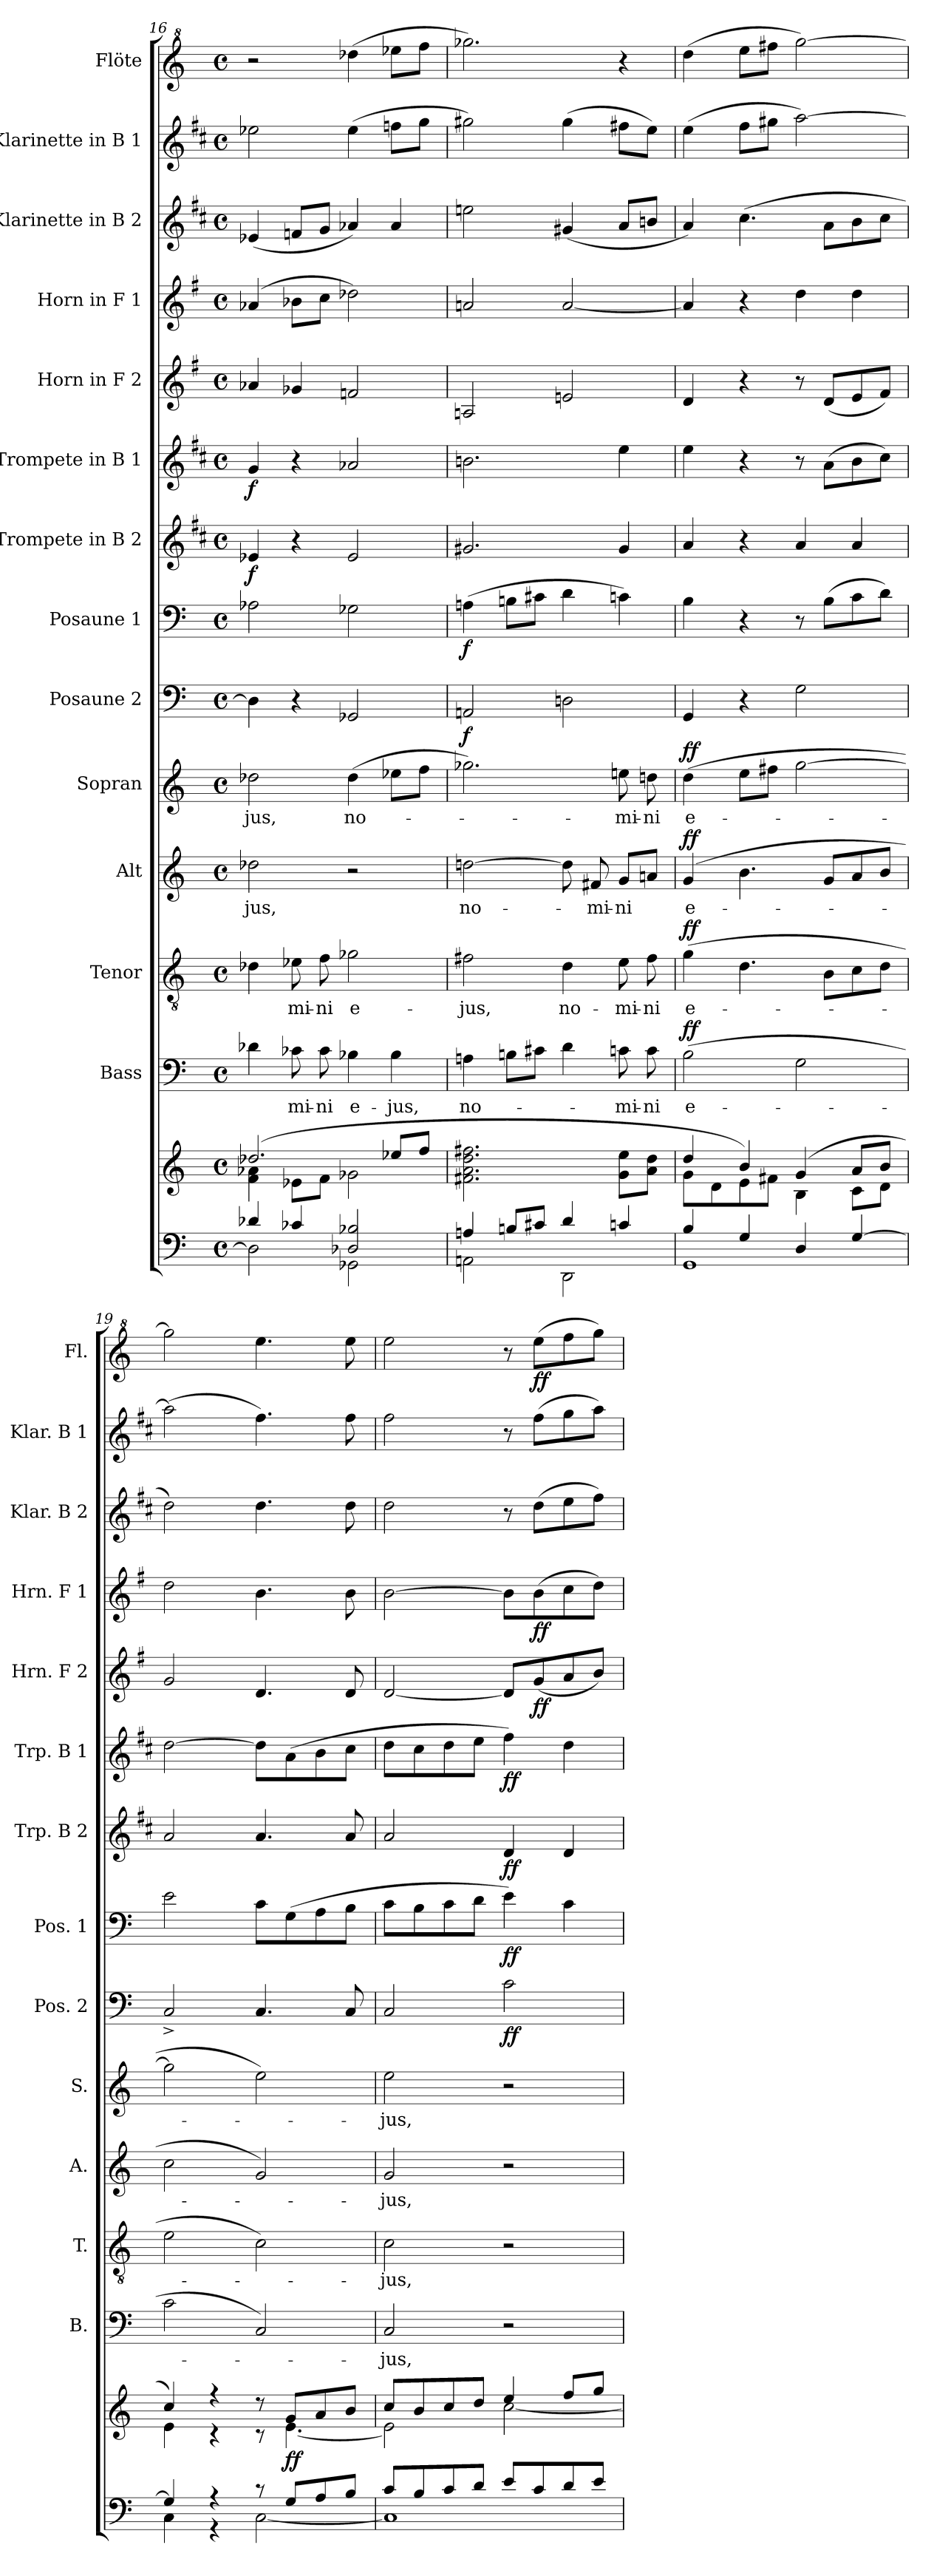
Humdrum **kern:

**kern	**kern	**dynam	**kern	**text	**dynam	**kern	**text	**dynam	**kern	**text	**dynam	**kern	**text	**dynam	**kern	**dynam	**kern	**dynam	**kern	**dynam	**kern	**dynam	**kern	**dynam	**kern	**dynam	**kern	**kern	**kern	**dynam
*part14	*part14	*part14	*part13	*part13	*part13	*part12	*part12	*part12	*part11	*part11	*part11	*part10	*part10	*part10	*part9	*part9	*part8	*part8	*part7	*part7	*part6	*part6	*part5	*part5	*part4	*part4	*part3	*part2	*part1	*part1
*staff15	*staff14	*staff14/15	*staff13	*staff13	*staff13	*staff12	*staff12	*staff12	*staff11	*staff11	*staff11	*staff10	*staff10	*staff10	*staff9	*staff9	*staff8	*staff8	*staff7	*staff7	*staff6	*staff6	*staff5	*staff5	*staff4	*staff4	*staff3	*staff2	*staff1	*staff1
*	*	*	*I"Bass	*	*	*I"Tenor	*	*	*I"Alt	*	*	*I"Sopran	*	*	*I"Posaune 2	*	*I"Posaune 1	*	*I"Trompete in B 2	*	*I"Trompete in B 1	*	*I"Horn in F 2	*	*I"Horn in F 1	*	*I"Klarinette in B 2	*I"Klarinette in B 1	*I"Flöte	*
*	*	*	*I'B.	*	*	*I'T.	*	*	*I'A.	*	*	*I'S.	*	*	*I'Pos. 2	*	*I'Pos. 1	*	*I'Trp. B 2	*	*I'Trp. B 1	*	*I'Hrn. F 2	*	*I'Hrn. F 1	*	*I'Klar. B 2	*I'Klar. B 1	*I'Fl.	*
*clefF4	*clefG2	*	*clefF4	*	*	*clefGv2	*	*	*clefG2	*	*	*clefG2	*	*	*clefF4	*	*clefF4	*	*clefG2	*	*clefG2	*	*clefG2	*	*clefG2	*	*clefG2	*clefG2	*clefG^2	*
*	*	*	*	*	*	*	*	*	*	*	*	*	*	*	*	*	*	*	*ITrd1c2	*	*ITrd1c2	*	*ITrd4c7	*	*ITrd4c7	*	*ITrd1c2	*ITrd1c2	*	*
*k[]	*k[]	*	*k[]	*	*	*k[]	*	*	*k[]	*	*	*k[]	*	*	*k[]	*	*k[]	*	*k[]	*	*k[]	*	*k[]	*	*k[]	*	*k[]	*k[]	*k[]	*
*C:	*C:	*	*C:	*	*	*C:	*	*	*C:	*	*	*C:	*	*	*C:	*	*C:	*	*C:	*	*C:	*	*C:	*	*C:	*	*C:	*C:	*C:	*
*M4/4	*M4/4	*	*M4/4	*	*	*M4/4	*	*	*M4/4	*	*	*M4/4	*	*	*M4/4	*	*M4/4	*	*M4/4	*	*M4/4	*	*M4/4	*	*M4/4	*	*M4/4	*M4/4	*M4/4	*
*met(c)	*met(c)	*	*met(c)	*	*	*met(c)	*	*	*met(c)	*	*	*met(c)	*	*	*met(c)	*	*met(c)	*	*met(c)	*	*met(c)	*	*met(c)	*	*met(c)	*	*met(c)	*met(c)	*met(c)	*
=16	=16	=16	=16	=16	=16	=16	=16	=16	=16	=16	=16	=16	=16	=16	=16	=16	=16	=16	=16	=16	=16	=16	=16	=16	=16	=16	=16	=16	=16	=16
*^	*^	*	*	*	*	*	*	*	*	*	*	*	*	*	*	*	*	*	*	*	*	*	*	*	*	*	*	*	*	*
!	!	!	!	!	!	!	!	!	!	!	!	!LO:LY:b	!	!	!LO:LY:b	!	!	!	!	!	!	!LO:DY:b	!	!LO:DY:b	!	!	!	!	!	!	!	!
4d-X/	2D-\]	(2.dd-X/	4f\ 4a-X\	.	4d-X\	.	.	4d-X\	.	.	2dd-X\	-jus,	.	2dd-X\	-jus,	.	4D-\]	.	2A-X\	.	4d-X/	f	4f/	f	4d-X/	.	(4d-X/	.	(<4d-X/	2dd-X\	2r	.
!	!	!	!	!	!	!LO:LY:b	!	!	!LO:LY:b	!	!	!	!	!	!	!	!	!	!	!	!	!	!	!	!	!	!	!	!	!	!	!
4c-X/	.	.	8e-X\L	.	8c-X\	-mi-	.	8e-X\	-mi-	.	.	.	.	.	.	.	4r	.	.	.	4r	.	4r	.	4c-X/	.	8e-X\L	.	8e-X/L	.	.	.
!	!	!	!	!	!	!LO:LY:b	!	!	!LO:LY:b	!	!	!	!	!	!	!	!	!	!	!	!	!	!	!	!	!	!	!	!	!	!	!
.	.	.	8f\J	.	8c-\	-ni	.	8f\	-ni	.	.	.	.	.	.	.	.	.	.	.	.	.	.	.	.	.	8f\J	.	8f/J	.	.	.
!	!	!	!	!	!	!LO:LY:b	!	!	!LO:LY:b	!	!	!	!	!	!LO:LY:b	!	!	!	!	!	!	!	!	!	!	!	!	!	!	!	!	!
2D-X/ 2B-X/	2GG-X\	.	2g-X\	.	4B-X\	e-	.	2g-X\	e-	.	2r	.	.	(>4dd-\	no-	.	2GG-X/	.	2G-X\	.	2d-/	.	2g-X/	.	2B-X/	.	2g-X\)	.	4g-X/)	(>4dd-\	(>4ddd-X\	.
!	!	!	!	!	!	!LO:LY:b	!	!	!	!	!	!	!	!	!	!	!	!	!	!	!	!	!	!	!	!	!	!	!	!	!	!
.	.	8ee-X/L	.	.	4B-\	-jus,	.	.	.	.	.	.	.	8ee-X\L	.	.	.	.	.	.	.	.	.	.	.	.	.	.	4g-/	8ee-X\L	8eee-X\L	.
.	.	8ff/J	.	.	.	.	.	.	.	.	.	.	.	8ff\J	.	.	.	.	.	.	.	.	.	.	.	.	.	.	.	8ff\J	8fff\J	.
*	*	*v	*v	*	*	*	*	*	*	*	*	*	*	*	*	*	*	*	*	*	*	*	*	*	*	*	*	*	*	*	*	*
=17	=17	=17	=17	=17	=17	=17	=17	=17	=17	=17	=17	=17	=17	=17	=17	=17	=17	=17	=17	=17	=17	=17	=17	=17	=17	=17	=17	=17	=17	=17	=17
!	!	!	!	!	!LO:LY:b	!	!	!LO:LY:b	!	!	!LO:LY:b	!	!	!	!	!	!LO:DY:b	!	!LO:DY:b	!	!	!	!	!	!	!	!	!	!	!	!
4An/	2AAn\	2.f#X\ 2.a\ 2.dd\ 2.ff#X\	.	4An\	no-	.	2f#X\	-jus,	.	[2ddn\	no-	.	2.gg-X\)	.	.	2AAn/	f	(>4An\	f	2.f#X/	.	2.an\	.	2Dn/	.	2dn/	.	2ddn\	2ff#X\)	2.ggg-X\)	.
8Bn/L	.	.	.	8Bn\L	.	.	.	.	.	.	.	.	.	.	.	.	.	8Bn\L	.	.	.	.	.	.	.	.	.	.	.	.	.
8c#X/J	.	.	.	8c#X\J	.	.	.	.	.	.	.	.	.	.	.	.	.	8c#X\J	.	.	.	.	.	.	.	.	.	.	.	.	.
!	!	!	!	!	!	!	!	!LO:LY:b	!	!	!	!	!	!	!	!	!	!	!	!	!	!	!	!	!	!	!	!	!	!	!
4d/	2DD\	.	.	4d\	.	.	4d\	no-	.	8dd\]	.	.	.	.	.	2Dn\	.	4d\	.	.	.	.	.	2An/	.	[2d/	.	(<4f#X/	(>4ff#\	.	.
!	!	!	!	!	!	!	!	!	!	!	!LO:LY:b	!	!	!	!	!	!	!	!	!	!	!	!	!	!	!	!	!	!	!	!
.	.	.	.	.	.	.	.	.	.	8f#X/	-mi-	.	.	.	.	.	.	.	.	.	.	.	.	.	.	.	.	.	.	.	.
!	!	!	!	!	!LO:LY:b	!	!	!LO:LY:b	!	!	!LO:LY:b	!	!	!LO:LY:b	!	!	!	!	!	!	!	!	!	!	!	!	!	!	!	!	!
4cn/	.	8g\ 8ee\L	.	8cn\	-mi-	.	8e\	-mi-	.	8g/L	-ni	.	8een\	-mi-	.	.	.	4cn\)	.	4f#/	.	4dd\	.	.	.	.	.	8g/L	8een\L	4r	.
!	!	!	!	!	!LO:LY:b	!	!	!LO:LY:b	!	!	!	!	!	!LO:LY:b	!	!	!	!	!	!	!	!	!	!	!	!	!	!	!	!	!
.	.	8a\ 8dd\J	.	8c\	-ni	.	8f#\	-ni	.	8an/J	.	.	8ddn\	-ni	.	.	.	.	.	.	.	.	.	.	.	.	.	8an/J	8dd\J)	.	.
=18	=18	=18	=18	=18	=18	=18	=18	=18	=18	=18	=18	=18	=18	=18	=18	=18	=18	=18	=18	=18	=18	=18	=18	=18	=18	=18	=18	=18	=18	=18	=18
*	*	*^	*	*	*	*	*	*	*	*	*	*	*	*	*	*	*	*	*	*	*	*	*	*	*	*	*	*	*	*	*
!	!	!	!	!	!	!LO:LY:b	!LO:DY:a	!	!LO:LY:b	!LO:DY:a	!	!LO:LY:b	!LO:DY:a	!	!LO:LY:b	!LO:DY:a	!	!	!	!	!	!	!	!	!	!	!	!	!	!	!	!
4B/	1GG	4dd/	8g\L	.	(>2B\	e-	ff	(>4g\	e-	ff	(4g/	e-	ff	(>4dd\	e-	ff	4GG/	.	4B\	.	4g/	.	4dd\	.	4G/	.	4d/]	.	4g/)	(>4dd\	(>4ddd\	.
.	.	.	8d\	.	.	.	.	.	.	.	.	.	.	.	.	.	.	.	.	.	.	.	.	.	.	.	.	.	.	.	.	.
4G/	.	4b/)	8e\	.	.	.	.	4.d\	.	.	4.b\	.	.	8ee\L	.	.	4r	.	4r	.	4r	.	4r	.	4r	.	4r	.	(>4.b\	8ee\L	8eee\L	.
.	.	.	8f#X\J	.	.	.	.	.	.	.	.	.	.	8ff#X\J	.	.	.	.	.	.	.	.	.	.	.	.	.	.	.	8ff#X\J	8fff#X\J	.
4D/	.	(4g/	4B\	.	2G\	.	.	.	.	.	.	.	.	[2gg\	.	.	2G\	.	8r	.	4g/	.	8r	.	8r	.	4g\	.	.	[2gg\)	[2ggg\)	.
.	.	.	.	.	.	.	.	8B\L	.	.	8g/L	.	.	.	.	.	.	.	(>8B\L	.	.	.	(>8g\L	.	(<8G/L	.	.	.	8g\L	.	.	.
[>4G/	.	8a/L	8c\L	.	.	.	.	8c\	.	.	8a/	.	.	.	.	.	.	.	8c\	.	4g/	.	8a\	.	8A/	.	4g\	.	8a\	.	.	.
.	.	8b/J	8d\J	.	.	.	.	8d\J	.	.	8b/J	.	.	.	.	.	.	.	8d\J)	.	.	.	8b\J)	.	8B/J)	.	.	.	8b\J	.	.	.
=19	=19	=19	=19	=19	=19	=19	=19	=19	=19	=19	=19	=19	=19	=19	=19	=19	=19	=19	=19	=19	=19	=19	=19	=19	=19	=19	=19	=19	=19	=19	=19	=19
4G/]	4C\	4cc/)	4e\	.	2c\	.	.	2e\	.	.	2cc\	.	.	2gg\]	.	.	2C^</	.	2e\	.	2g/	.	[2cc\	.	2c/	.	2g\	.	2cc\)	(>2gg\]	2ggg\]	.
4r	4r	4r	4r	.	.	.	.	.	.	.	.	.	.	.	.	.	.	.	.	.	.	.	.	.	.	.	.	.	.	.	.	.
8rc	[<2C\	8r	8r	.	2C/)	.	.	2c\)	.	.	2g/)	.	.	2ee\)	.	.	4.C/	.	8c\L	.	4.g/	.	8cc\L]	.	4.G/	.	4.e\	.	4.cc\	4.ee\)	4.eee\	.
!	!	!	!	!LO:DY:b	!	!	!	!	!	!	!	!	!	!	!	!	!	!	!	!	!	!	!	!	!	!	!	!	!	!	!	!
8G/L	.	8g/L	[<4.e\	ff	.	.	.	.	.	.	.	.	.	.	.	.	.	.	(>8G\	.	.	.	(>8g\	.	.	.	.	.	.	.	.	.
8A/	.	8a/	.	.	.	.	.	.	.	.	.	.	.	.	.	.	.	.	8A\	.	.	.	8a\	.	.	.	.	.	.	.	.	.
8B/J	.	8b/J	.	.	.	.	.	.	.	.	.	.	.	.	.	.	8C/	.	8B\J	.	8g/	.	8b\J	.	8G/	.	8e\	.	8cc\	8ee\	8eee\	.
!!LO:PB:g=z
=20	=20	=20	=20	=20	=20	=20	=20	=20	=20	=20	=20	=20	=20	=20	=20	=20	=20	=20	=20	=20	=20	=20	=20	=20	=20	=20	=20	=20	=20	=20	=20	=20
!	!	!	!	!	!	!LO:LY:b	!	!	!LO:LY:b	!	!	!LO:LY:b	!	!	!LO:LY:b	!	!	!	!	!	!	!	!	!	!	!	!	!	!	!	!	!
8c/L	1C]	8cc/L	2e\]	.	2C/	-jus,	.	2c\	-jus,	.	2g/	-jus,	.	2ee\	-jus,	.	2C/	.	8c\L	.	2g/	.	8cc\L	.	[2G/	.	[2e\	.	2cc\	2ee\	2eee\	.
8B/	.	8b/	.	.	.	.	.	.	.	.	.	.	.	.	.	.	.	.	8B\	.	.	.	8b\	.	.	.	.	.	.	.	.	.
8c/	.	8cc/	.	.	.	.	.	.	.	.	.	.	.	.	.	.	.	.	8c\	.	.	.	8cc\	.	.	.	.	.	.	.	.	.
8d/J	.	8dd/J	.	.	.	.	.	.	.	.	.	.	.	.	.	.	.	.	8d\J	.	.	.	8dd\J	.	.	.	.	.	.	.	.	.
!	!	!	!	!	!	!	!	!	!	!	!	!	!	!	!	!	!	!LO:DY:b	!	!LO:DY:b	!	!LO:DY:b	!	!LO:DY:b	!	!	!	!	!	!	!	!
8e/L	.	4ee/	[<2cc\	.	2r	.	.	2r	.	.	2r	.	.	2r	.	.	2c\	ff	4e\)	ff	4c/	ff	4ee\)	ff	8G/L]	.	8e\L]	.	8r	8r	8r	.
!	!	!	!	!	!	!	!	!	!	!	!	!	!	!	!	!	!	!	!	!	!	!	!	!	!	!LO:DY:b	!	!LO:DY:b	!	!	!	!LO:DY:b
8c/	.	.	.	.	.	.	.	.	.	.	.	.	.	.	.	.	.	.	.	.	.	.	.	.	(<8c/	ff	(>8e\	ff	(>8cc\L	(>8ee\L	(>8eee\L	ff
8d/	.	8ff/L	.	.	.	.	.	.	.	.	.	.	.	.	.	.	.	.	4c\	.	4c/	.	4cc\	.	8d/	.	8f\	.	8dd\	8ff\	8fff\	.
8e/J	.	8gg/J	.	.	.	.	.	.	.	.	.	.	.	.	.	.	.	.	.	.	.	.	.	.	8e/J)	.	8g\J)	.	8ee\J)	8gg\J)	8ggg\J)	.
*v	*v	*	*	*	*	*	*	*	*	*	*	*	*	*	*	*	*	*	*	*	*	*	*	*	*	*	*	*	*	*	*	*
*	*v	*v	*	*	*	*	*	*	*	*	*	*	*	*	*	*	*	*	*	*	*	*	*	*	*	*	*	*	*	*	*
=	=	=	=	=	=	=	=	=	=	=	=	=	=	=	=	=	=	=	=	=	=	=	=	=	=	=	=	=	=	=
*-	*-	*-	*-	*-	*-	*-	*-	*-	*-	*-	*-	*-	*-	*-	*-	*-	*-	*-	*-	*-	*-	*-	*-	*-	*-	*-	*-	*-	*-	*-
